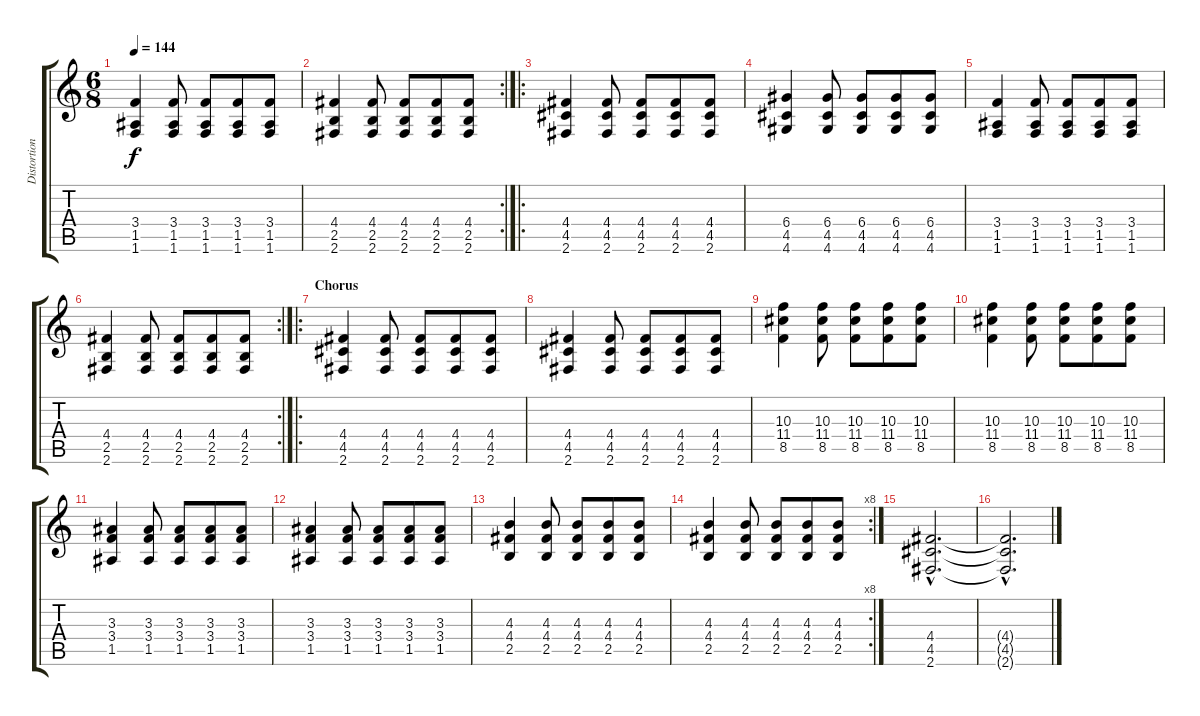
\track ("Distortion Guitar" "Distortion") {instrument overdrivenguitar}
\staff {score tabs}
\tuning (E4 B3 G3 D3 A2 E2) {hide}
\ts (6 8)
\tempo 144
\clef g2
\ks c
(3.4 1.5 1.6).4{dy f} (3.4 1.5 1.6).8 (3.4 1.5 1.6).8 (3.4 1.5 1.6).8 (3.4 1.5 1.6).8 |
\rc 2
(4.4 2.5 2.6).4 (4.4 2.5 2.6).8 (4.4 2.5 2.6).8 (4.4 2.5 2.6).8 (4.4 2.5 2.6).8 |
\ro
(4.4 4.5 2.6).4 (4.4 4.5 2.6).8 (4.4 4.5 2.6).8 (4.4 4.5 2.6).8 (4.4 4.5 2.6).8 |
(6.4 4.5 4.6).4 (6.4 4.5 4.6).8 (6.4 4.5 4.6).8 (6.4 4.5 4.6).8 (6.4 4.5 4.6).8 |
(3.4 1.5 1.6).4 (3.4 1.5 1.6).8 (3.4 1.5 1.6).8 (3.4 1.5 1.6).8 (3.4 1.5 1.6).8 |
\rc 2
(4.4 2.5 2.6).4 (4.4 2.5 2.6).8 (4.4 2.5 2.6).8 (4.4 2.5 2.6).8 (4.4 2.5 2.6).8 |
\ro
\section ("" "Chorus")
(4.4 4.5 2.6).4 (4.4 4.5 2.6).8 (4.4 4.5 2.6).8 (4.4 4.5 2.6).8 (4.4 4.5 2.6).8 |
(4.4 4.5 2.6).4 (4.4 4.5 2.6).8 (4.4 4.5 2.6).8 (4.4 4.5 2.6).8 (4.4 4.5 2.6).8 |
(10.3 11.4 8.5).4 (10.3 11.4 8.5).8 (10.3 11.4 8.5).8 (10.3 11.4 8.5).8 (10.3 11.4 8.5).8 |
(10.3 11.4 8.5).4 (10.3 11.4 8.5).8 (10.3 11.4 8.5).8 (10.3 11.4 8.5).8 (10.3 11.4 8.5).8 |
(3.3 3.4 1.5).4 (3.3 3.4 1.5).8 (3.3 3.4 1.5).8 (3.3 3.4 1.5).8 (3.3 3.4 1.5).8 |
(3.3 3.4 1.5).4 (3.3 3.4 1.5).8 (3.3 3.4 1.5).8 (3.3 3.4 1.5).8 (3.3 3.4 1.5).8 |
(4.3 4.4 2.5).4 (4.3 4.4 2.5).8 (4.3 4.4 2.5).8 (4.3 4.4 2.5).8 (4.3 4.4 2.5).8 |
\rc 8
(4.3 4.4 2.5).4 (4.3 4.4 2.5).8 (4.3 4.4 2.5).8 (4.3 4.4 2.5).8 (4.3 4.4 2.5).8 |
(4.4{hac} 4.5{hac} 2.6{hac}).2{d} |
(4.4{hac t} 4.5{hac t} 2.6{hac t}).2{d}
